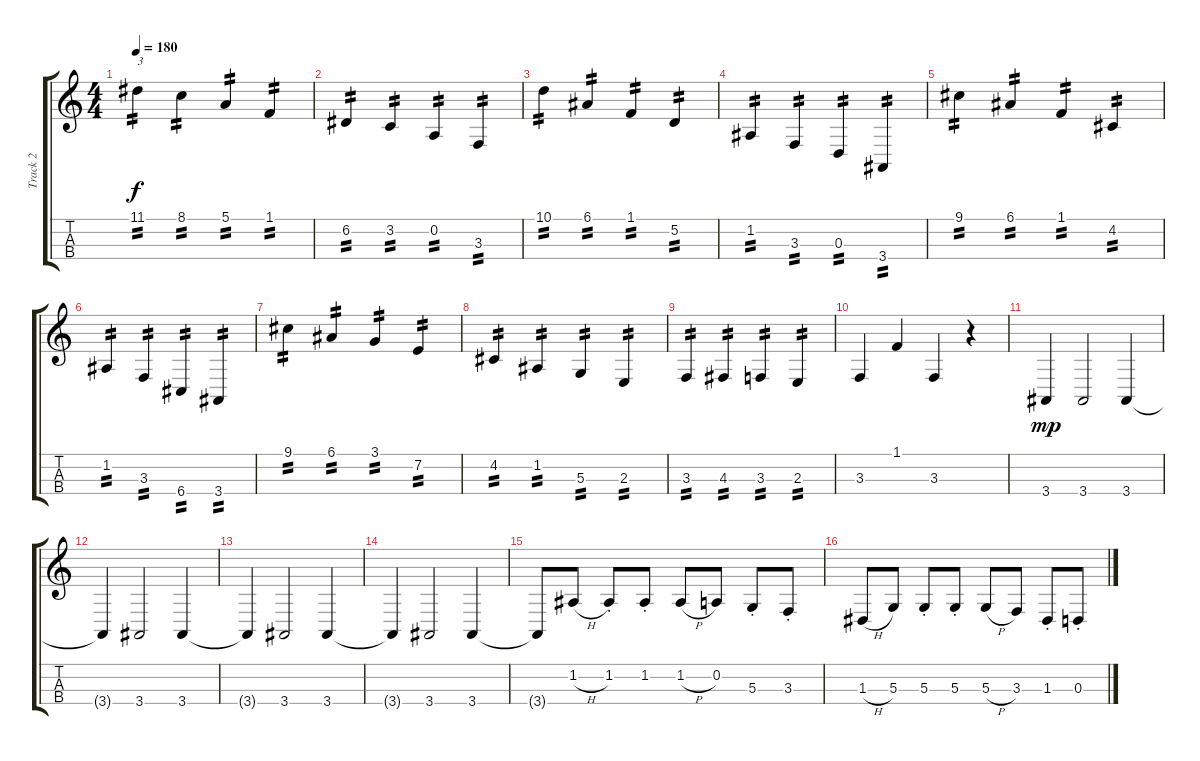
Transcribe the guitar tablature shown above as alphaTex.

\track ("Track 2" "Track 2") {instrument violin}
\staff {score tabs}
\tuning (E4 A3 D3 G2) {hide}
\ts (4 4)
\tempo 180
\clef g2
\ks c
11.1.4{txt "3" tp 2 dy f} 8.1.4{tp 2} 5.1.4{tp 2} 1.1.4{tp 2} |
6.2.4{tp 2} 3.2.4{tp 2} 0.2.4{tp 2} 3.3.4{tp 2} |
10.1.4{tp 2} 6.1.4{tp 2} 1.1.4{tp 2} 5.2.4{tp 2} |
1.2.4{tp 2} 3.3.4{tp 2} 0.3.4{tp 2} 3.4.4{tp 2} |
9.1.4{tp 2} 6.1.4{tp 2} 1.1.4{tp 2} 4.2.4{tp 2} |
1.2.4{tp 2} 3.3.4{tp 2} 6.4.4{tp 2} 3.4.4{tp 2} |
9.1.4{tp 2} 6.1.4{tp 2} 3.1.4{tp 2} 7.2.4{tp 2} |
4.2.4{tp 2} 1.2.4{tp 2} 5.3.4{tp 2} 2.3.4{tp 2} |
3.3.4{tp 2} 4.3.4{tp 2} 3.3.4{tp 2} 2.3.4{tp 2} |
3.3.4 1.1.4 3.3.4 r.4 |
3.4.4{dy mp} 3.4.2 3.4.4 |
3.4{t}.4 3.4.2 3.4.4 |
3.4{t}.4 3.4.2 3.4.4 |
3.4{t}.4 3.4.2 3.4.4 |
3.4{t}.8 1.2{h}.8 1.2{st}.8 1.2{st}.8 1.2{h}.8 0.2.8 5.3{st}.8 3.3{st}.8 |
1.3{h}.8 5.3.8 5.3{st}.8 5.3{st}.8 5.3{h}.8 3.3.8 1.3{st}.8 0.3{st}.8
